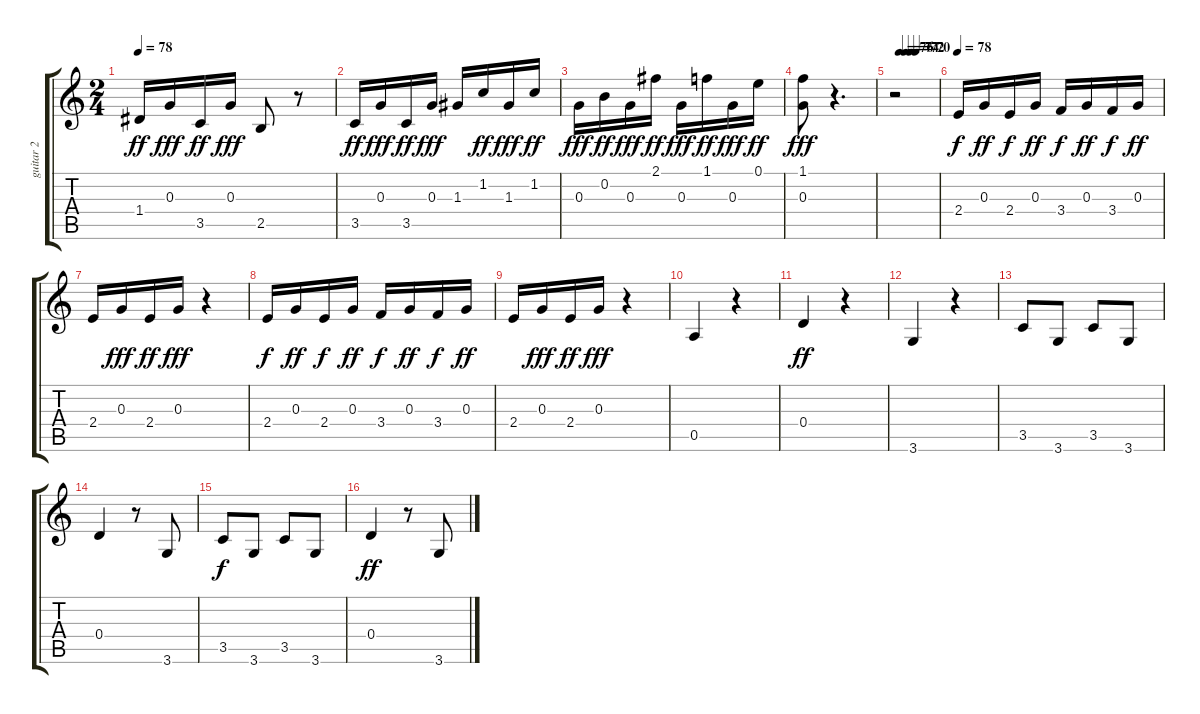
\track ("guitar 2" "guitar 2") {instrument acousticguitarnylon}
\staff {score tabs}
\tuning (E4 B3 G3 D3 A2 E2) {hide}
\ts (2 4)
\tempo 78
\clef g2
\ks c
1.4.16{dy ff} 0.3.16{dy fff} 3.5.16{dy ff} 0.3.16{dy fff} 2.5.8 r.8 |
3.5.16{dy ff} 0.3.16{dy fff} 3.5.16{dy ff} 0.3.16{dy fff} 1.3.16 1.2.16{dy ff} 1.3.16{dy fff} 1.2.16{dy ff} |
0.3.16{dy fff} 0.2.16{dy ff} 0.3.16{dy fff} 2.1.16{dy ff} 0.3.16{dy fff} 1.1.16{dy ff} 0.3.16{dy fff} 0.1.16{dy ff} |
(1.1 0.3).8{dy fff} r.4{d} |
\tempo (76 0.125)
\tempo (74 0.25)
\tempo (72 0.375)
\tempo (70 0.5)
r.2 |
\tempo 78
2.4.16{dy f} 0.3.16{dy ff} 2.4.16{dy f} 0.3.16{dy ff} 3.4.16{dy f} 0.3.16{dy ff} 3.4.16{dy f} 0.3.16{dy ff} |
2.4.16 0.3.16{dy fff} 2.4.16{dy ff} 0.3.16{dy fff} r.4 |
2.4.16{dy f} 0.3.16{dy ff} 2.4.16{dy f} 0.3.16{dy ff} 3.4.16{dy f} 0.3.16{dy ff} 3.4.16{dy f} 0.3.16{dy ff} |
2.4.16 0.3.16{dy fff} 2.4.16{dy ff} 0.3.16{dy fff} r.4 |
0.5.4 r.4 |
0.4.4{dy ff} r.4 |
3.6.4 r.4 |
3.5.8 3.6.8 3.5.8 3.6.8 |
0.4.4 r.8 3.6.8 |
3.5.8{dy f} 3.6.8 3.5.8 3.6.8 |
0.4.4{dy ff} r.8 3.6.8
